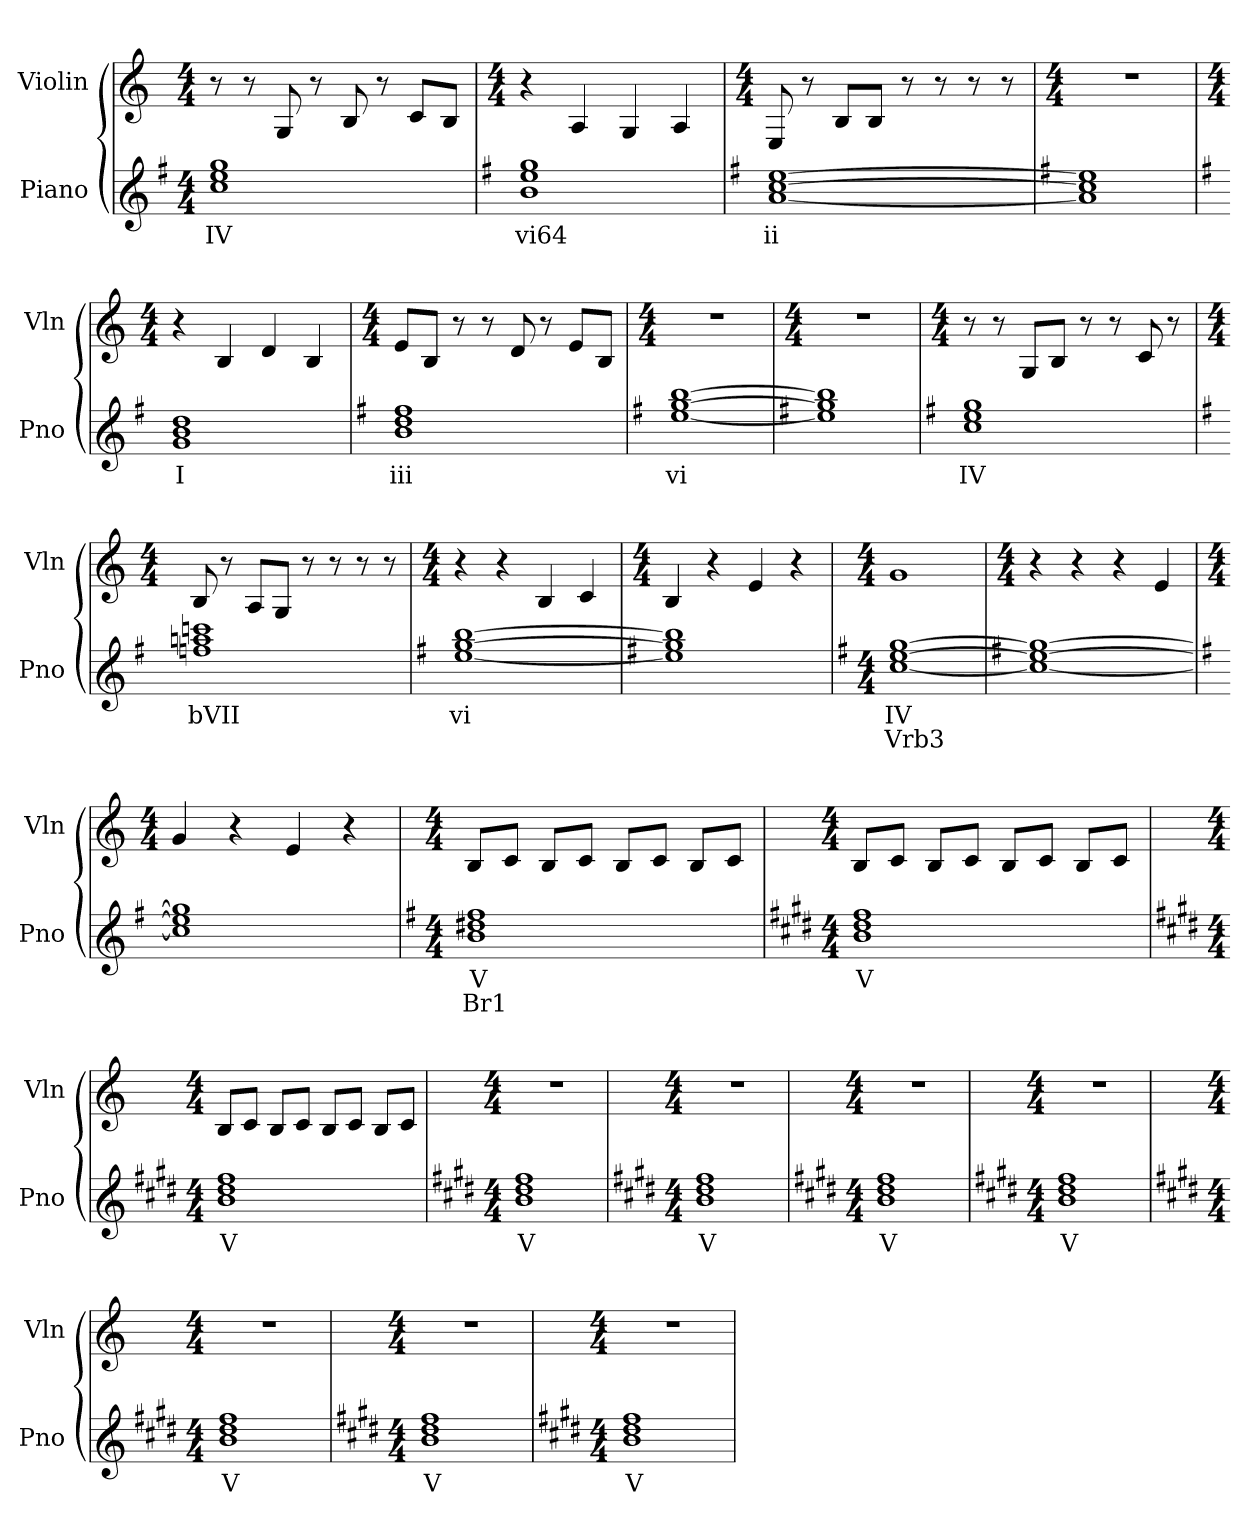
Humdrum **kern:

**kern	**text	**text	**kern
*part2	*part2	*part2	*part1
*staff2	*staff2	*staff2	*staff1
*I"Piano	*	*	*I"Violin
*I'Pno	*	*	*I'Vln
*k[f#]	*	*	*
*G:	*	*	*
*M4/4	*	*	*M4/4
=	=	=	=
1cc 1ee 1gg	IV	.	8r
.	.	.	8r
.	.	.	8G
.	.	.	8r
.	.	.	8B
.	.	.	8r
.	.	.	8cL
.	.	.	8BJ
=	=	=	=
*k[f#]	*	*	*
*G:	*	*	*
*	*	*	*M4/4
1b 1ee 1gg	vi64	.	4r
.	.	.	4A
.	.	.	4G
.	.	.	4A
=	=	=	=
*k[f#]	*	*	*
*G:	*	*	*
*	*	*	*M4/4
[1a [1cc [1ee	ii	.	8E
.	.	.	8r
.	.	.	8BL
.	.	.	8BJ
.	.	.	8r
.	.	.	8r
.	.	.	8r
.	.	.	8r
=	=	=	=
*k[f#]	*	*	*
*G:	*	*	*
*	*	*	*M4/4
1a] 1cc] 1ee]	.	.	1r
=	=	=	=
*k[f#]	*	*	*
*G:	*	*	*
*	*	*	*M4/4
1g 1b 1dd	I	.	4r
.	.	.	4B
.	.	.	4d
.	.	.	4B
=	=	=	=
*k[f#]	*	*	*
*G:	*	*	*
*	*	*	*M4/4
1b 1dd 1ff#	iii	.	8eL
.	.	.	8BJ
.	.	.	8r
.	.	.	8r
.	.	.	8d
.	.	.	8r
.	.	.	8eL
.	.	.	8BJ
=	=	=	=
*k[f#]	*	*	*
*G:	*	*	*
*	*	*	*M4/4
[1ee [1gg [1bb	vi	.	1r
=	=	=	=
*k[f#]	*	*	*
*G:	*	*	*
*	*	*	*M4/4
1ee] 1gg] 1bb]	.	.	1r
=	=	=	=
*k[f#]	*	*	*
*G:	*	*	*
*	*	*	*M4/4
1cc 1ee 1gg	IV	.	8r
.	.	.	8r
.	.	.	8GL
.	.	.	8BJ
.	.	.	8r
.	.	.	8r
.	.	.	8c
.	.	.	8r
=	=	=	=
*k[f#]	*	*	*
*G:	*	*	*
*	*	*	*M4/4
1ffn 1aan 1cccn	bVII	.	8B
.	.	.	8r
.	.	.	8AL
.	.	.	8GJ
.	.	.	8r
.	.	.	8r
.	.	.	8r
.	.	.	8r
=	=	=	=
*k[f#]	*	*	*
*G:	*	*	*
*	*	*	*M4/4
[1ee [1gg [1bb	vi	.	4r
.	.	.	4r
.	.	.	4B
.	.	.	4c
=	=	=	=
*k[f#]	*	*	*
*G:	*	*	*
*	*	*	*M4/4
1ee] 1gg] 1bb]	.	.	4B
.	.	.	4r
.	.	.	4e
.	.	.	4r
=	=	=	=
*k[f#]	*	*	*
*G:	*	*	*
*M4/4	*	*	*M4/4
[1cc [1ee [1gg	IV	Vrb3	1g
=	=	=	=
*k[f#]	*	*	*
*G:	*	*	*
*	*	*	*M4/4
1cc_ 1ee_ 1gg_	.	.	4r
.	.	.	4r
.	.	.	4r
.	.	.	4e
=	=	=	=
*k[f#]	*	*	*
*G:	*	*	*
*	*	*	*M4/4
1cc] 1ee] 1gg]	.	.	4g
.	.	.	4r
.	.	.	4e
.	.	.	4r
=	=	=	=
*k[f#]	*	*	*
*G:	*	*	*
*M4/4	*	*	*M4/4
1b 1dd#X 1ff#	V	Br1	8BL
.	.	.	8cJ
.	.	.	8BL
.	.	.	8cJ
.	.	.	8BL
.	.	.	8cJ
.	.	.	8BL
.	.	.	8cJ
=	=	=	=
*k[f#c#g#d#]	*	*	*
*E:	*	*	*
*M4/4	*	*	*M4/4
1b 1dd# 1ff#	V	.	8BL
.	.	.	8cJ
.	.	.	8BL
.	.	.	8cJ
.	.	.	8BL
.	.	.	8cJ
.	.	.	8BL
.	.	.	8cJ
=	=	=	=
*k[f#c#g#d#]	*	*	*
*E:	*	*	*
*M4/4	*	*	*M4/4
1b 1dd# 1ff#	V	.	8BL
.	.	.	8cJ
.	.	.	8BL
.	.	.	8cJ
.	.	.	8BL
.	.	.	8cJ
.	.	.	8BL
.	.	.	8cJ
=	=	=	=
*k[f#c#g#d#]	*	*	*
*E:	*	*	*
*M4/4	*	*	*M4/4
1b 1dd# 1ff#	V	.	1r
=	=	=	=
*k[f#c#g#d#]	*	*	*
*E:	*	*	*
*M4/4	*	*	*M4/4
1b 1dd# 1ff#	V	.	1r
=	=	=	=
*k[f#c#g#d#]	*	*	*
*E:	*	*	*
*M4/4	*	*	*M4/4
1b 1dd# 1ff#	V	.	1r
=	=	=	=
*k[f#c#g#d#]	*	*	*
*E:	*	*	*
*M4/4	*	*	*M4/4
1b 1dd# 1ff#	V	.	1r
=	=	=	=
*k[f#c#g#d#]	*	*	*
*E:	*	*	*
*M4/4	*	*	*M4/4
1b 1dd# 1ff#	V	.	1r
=	=	=	=
*k[f#c#g#d#]	*	*	*
*E:	*	*	*
*M4/4	*	*	*M4/4
1b 1dd# 1ff#	V	.	1r
=	=	=	=
*k[f#c#g#d#]	*	*	*
*E:	*	*	*
*M4/4	*	*	*M4/4
1b 1dd# 1ff#	V	.	1r
=	=	=	=
*-	*-	*-	*-
